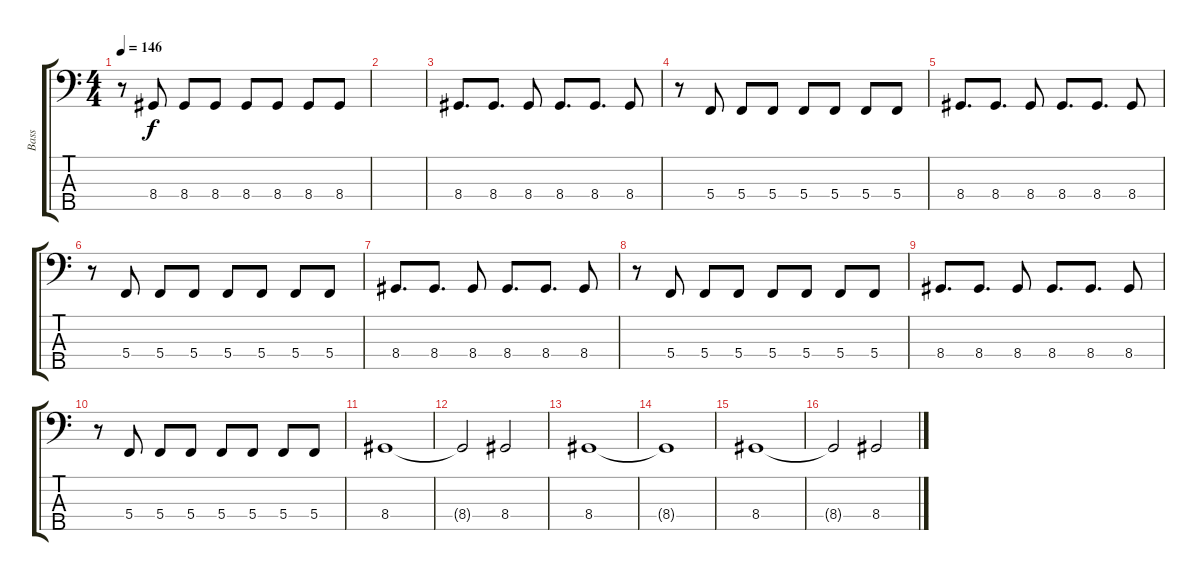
\track ("Bass" "Bass") {instrument electricbasspick}
\staff {score tabs}
\tuning (F2 C2 G1 C1 A0) {hide}
\ts (4 4)
\tempo 146
\clef f4
\ks c
r.8{dy f} 8.4.8 8.4.8 8.4.8 8.4.8 8.4.8 8.4.8 8.4.8 |
|
8.4.8{d} 8.4.8{d} 8.4.8 8.4.8{d} 8.4.8{d} 8.4.8 |
r.8 5.4.8 5.4.8 5.4.8 5.4.8 5.4.8 5.4.8 5.4.8 |
8.4.8{d} 8.4.8{d} 8.4.8 8.4.8{d} 8.4.8{d} 8.4.8 |
r.8 5.4.8 5.4.8 5.4.8 5.4.8 5.4.8 5.4.8 5.4.8 |
8.4.8{d} 8.4.8{d} 8.4.8 8.4.8{d} 8.4.8{d} 8.4.8 |
r.8 5.4.8 5.4.8 5.4.8 5.4.8 5.4.8 5.4.8 5.4.8 |
8.4.8{d} 8.4.8{d} 8.4.8 8.4.8{d} 8.4.8{d} 8.4.8 |
r.8 5.4.8 5.4.8 5.4.8 5.4.8 5.4.8 5.4.8 5.4.8 |
8.4.1 |
8.4{t}.2 8.4.2 |
8.4.1 |
8.4{t}.1 |
8.4.1 |
8.4{t}.2 8.4.2
